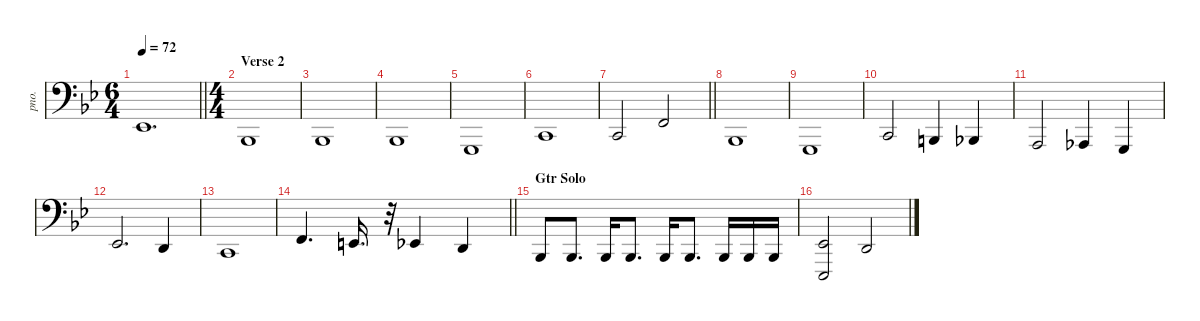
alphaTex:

\defaultSystemsLayout 4
\hideDynamics
\bracketExtendMode nobrackets
\otherSystemsTrackNameOrientation horizontal
\track ("Piano Bass notes" "pno.") {instrument acousticgrandpiano}
\staff {score}
\tuning (A2 E2 B1 G1 D1 A0 E0)
\ts (6 4)
\beaming (8 6 6)
\tempo 72
\clef f4
\barLineRight lightlight
\ks bb
8.4{acc b}.1{d dy f beam Up} |
\ts (4 4)
\beaming (8 2 2 2 2)
\section ("" "Verse 2")
8.5{acc b}.1{beam Up} |
8.5{acc b}.1{beam Up} |
8.5{acc b}.1{beam Up} |
5.5{acc forcenatural}.1{beam Up} |
10.5{acc forcenatural}.1{beam Up} |
\barLineRight lightlight
10.5{acc forcenatural}.2{beam Up} 10.4{acc forcenatural}.2{beam Up} |
8.5{acc b}.1{beam Up} |
10.6{acc forcenatural}.1{beam Up} |
10.5{acc forcenatural}.2{beam Up} 9.5{acc forcenatural}.4{beam Up} 8.5{acc b}.4{beam Up} |
7.5{acc forcenatural}.2{beam Up} 6.5{acc b}.4{beam Up} 5.5{acc forcenatural}.4{beam Up} |
8.4{acc b}.2{d beam Up} 7.4{acc forcenatural}.4{beam Up} |
10.5{acc forcenatural}.1{beam Up} |
\barLineRight lightlight
10.4{acc forcenatural}.4{d beam Up} 9.4{acc forcenatural}.16{d beam Up} r.32{beam Up} 8.4{acc b}.4{beam Up} 7.4{acc forcenatural}.4{beam Up} |
\section ("" "Gtr Solo")
8.5{acc b}.8{beam Up} 8.5{acc b}.8{d beam Up} 8.5{acc b}.16{beam Up} 8.5{acc b}.8{d beam Up} 8.5{acc b}.16{beam Up} 8.5{acc b}.8{d beam Up} 8.5{acc b}.16{beam Up} 8.5{acc b}.16{beam Up} 8.5{acc b}.16{beam Up} |
(8.4{acc b} 6.6{acc b}).2{beam Up} 7.4{acc forcenatural}.2{beam Up}
